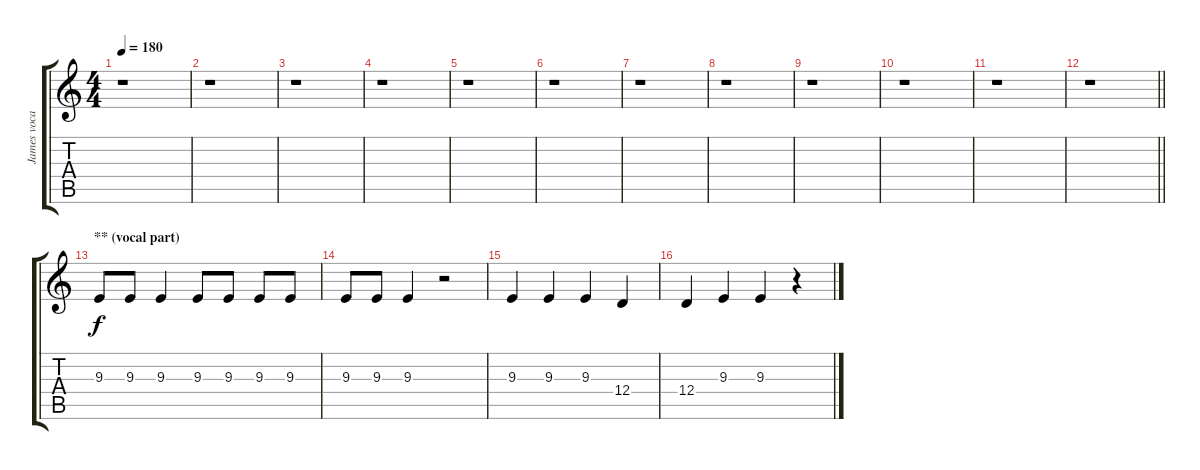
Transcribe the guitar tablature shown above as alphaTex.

\track ("James vocal" "James voca") {instrument oboe}
\staff {score tabs}
\tuning (E4 B3 G3 D3 A2 E2) {hide}
\ts (4 4)
\tempo 180
\clef g2
\ks c
r.1{dy mp} |
r.1 |
r.1 |
r.1 |
r.1 |
r.1 |
r.1 |
r.1 |
r.1 |
r.1 |
r.1 |
\barLineRight lightlight
r.1 |
\section ("" "** (vocal part)")
9.3.8{dy f} 9.3.8 9.3.4 9.3.8 9.3.8 9.3.8 9.3.8 |
9.3.8 9.3.8 9.3.4 r.2 |
9.3.4 9.3.4 9.3.4 12.4.4 |
12.4.4 9.3.4 9.3.4 r.4
